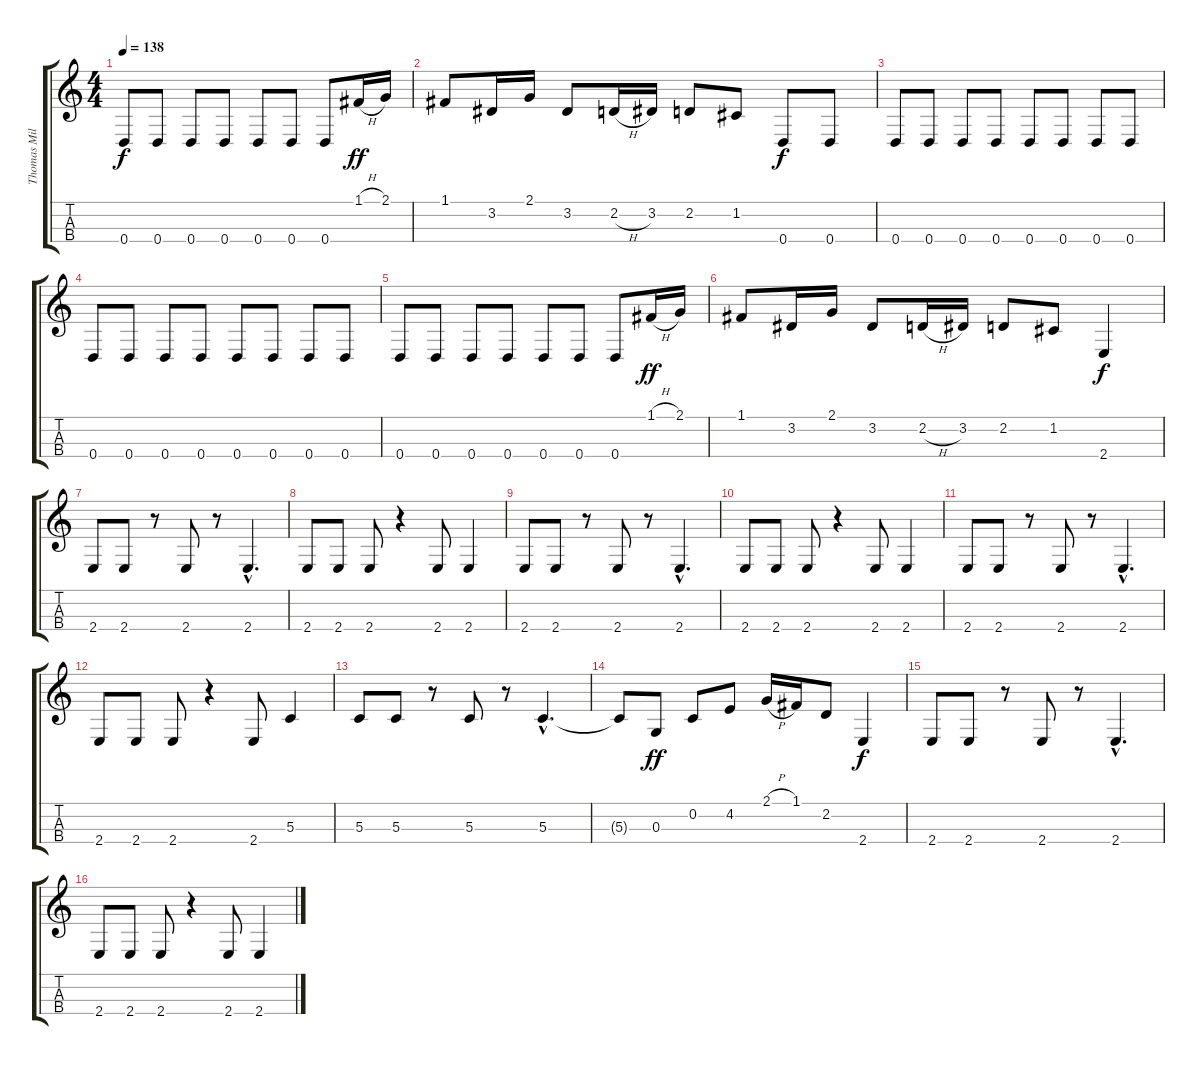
\track ("Thomas Miller" "Thomas Mil") {instrument electricbassfinger}
\staff {score tabs}
\tuning (F3 C3 G2 D2) {hide}
\ts (4 4)
\tempo 138
\clef g2
\ks c
0.4.8{dy f} 0.4.8 0.4.8 0.4.8 0.4.8 0.4.8 0.4.8 1.1{h}.16{dy ff} 2.1.16 |
1.1.8 3.2.16 2.1.16 3.2.8 2.2{h}.16 3.2.16 2.2.8 1.2.8 0.4.8{dy f} 0.4.8 |
0.4.8 0.4.8 0.4.8 0.4.8 0.4.8 0.4.8 0.4.8 0.4.8 |
0.4.8 0.4.8 0.4.8 0.4.8 0.4.8 0.4.8 0.4.8 0.4.8 |
0.4.8 0.4.8 0.4.8 0.4.8 0.4.8 0.4.8 0.4.8 1.1{h}.16{dy ff} 2.1.16 |
1.1.8 3.2.16 2.1.16 3.2.8 2.2{h}.16 3.2.16 2.2.8 1.2.8 2.4.4{dy f} |
2.4.8 2.4.8 r.8 2.4.8 r.8 2.4{hac}.4{d} |
2.4.8 2.4.8 2.4.8 r.4 2.4.8 2.4.4 |
2.4.8 2.4.8 r.8 2.4.8 r.8 2.4{hac}.4{d} |
2.4.8 2.4.8 2.4.8 r.4 2.4.8 2.4.4 |
2.4.8 2.4.8 r.8 2.4.8 r.8 2.4{hac}.4{d} |
2.4.8 2.4.8 2.4.8 r.4 2.4.8 5.3.4 |
5.3.8 5.3.8 r.8 5.3.8 r.8 5.3{hac}.4{d} |
5.3{t}.8 0.3.8{dy ff} 0.2.8 4.2.8 2.1{h}.16 1.1.16 2.2.8 2.4.4{dy f} |
2.4.8 2.4.8 r.8 2.4.8 r.8 2.4{hac}.4{d} |
2.4.8 2.4.8 2.4.8 r.4 2.4.8 2.4.4
